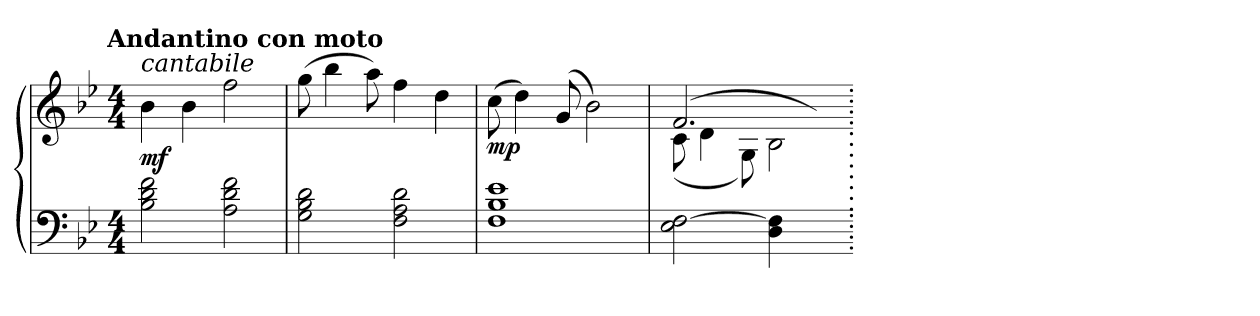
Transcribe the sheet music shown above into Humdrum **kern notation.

**kern	**kern	**dynam
*part1	*part1	*part1
*staff2	*staff1	*staff1/2
*clefF4	*clefG2	*
*k[b-e-]	*k[b-e-]	*
!!LO:TX:omd:t=Andantino con moto
*M4/4	*M4/4	*
*MM92	*MM92	*
=1	=1	=1
!	!LO:TX:a:i:t=cantabile	!
!	!	!LO:DY:b
2B-\ 2d\ 2f\	4b-\	mf
.	4b-\	.
2A\ 2d\ 2f\	2ff\	.
=2	=2	=2
2G\ 2B-\ 2d\	(>8gg\	.
.	4bb-\	.
.	8aa\)	.
2F\ 2A\ 2d\	4ff\	.
.	4dd\	.
=3	=3	=3
!	!	!LO:DY:b
1F 1B- 1e-	(>8cc\	mp
.	4dd\)	.
.	(>8g/	.
.	2b-\)	.
=4	=4	=4
*	*^	*
2E-\ [2F\	(>2.f/	(<8c\	.
.	.	4d\	.
.	.	8G\)	.
4D\ 4F]\	.	2B-\	.
4D-Xyy\ 4F-Xyy\	4f#X/yy)	.	.
*	*v	*v	*
=.	=.	=.
*-	*-	*-
